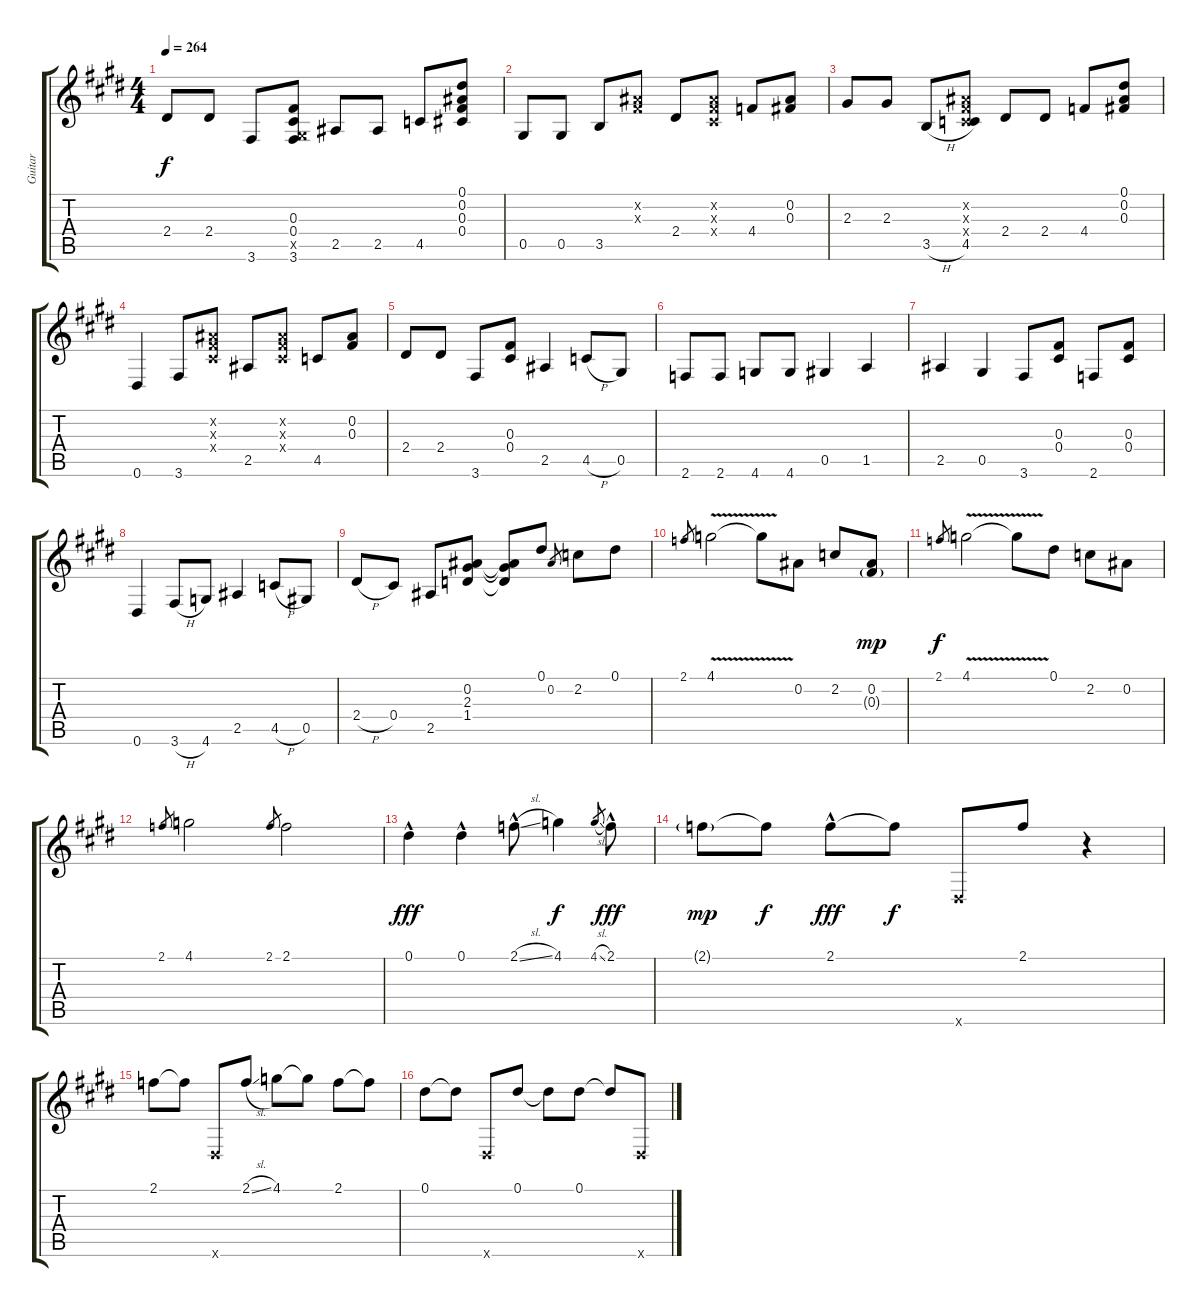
\track ("Guitar" "Guitar") {instrument electricguitarjazz}
\staff {score tabs}
\tuning (Eb4 Bb3 Gb3 Db3 Ab2 Eb2) {hide}
\ts (4 4)
\tempo 264
\clef g2
\ks e
2.4.8{dy f} 2.4.8 3.6.8 (0.3 0.4 0.5{x} 3.6).8 2.5.8 2.5.8 4.5.8 (0.1 0.2 0.3 0.4).8 |
0.5.8 0.5.8 3.5.8 (0.2{x} 0.3{x}).8 2.4.8 (0.2{x} 0.3{x} 0.4{x}).8 4.4.8 (0.2 0.3).8 |
2.3.8 2.3.8 3.5{h}.8 (0.2{x} 0.3{x} 0.4{x} 4.5).8 2.4.8 2.4.8 4.4.8 (0.1 0.2 0.3).8 |
0.6.4 3.6.8 (0.2{x} 0.3{x} 0.4{x}).8 2.5.8 (0.2{x} 0.3{x} 0.4{x}).8 4.5.8 (0.2 0.3).8 |
2.4.8 2.4.8 3.6.8 (0.3 0.4).8 2.5.4 4.5{h}.8 0.5.8 |
2.6.8 2.6.8 4.6.8 4.6.8 0.5.4 1.5.4 |
2.5.4 0.5.4 3.6.8 (0.3 0.4).8 2.6.8 (0.3 0.4).8 |
0.6.4 3.6{h}.8 4.6.8 2.5.4 4.5{h}.8 0.5.8 |
2.4{h}.8 0.4.8 2.5.8 (0.2 2.3 1.4).8 (0.2{t} 2.3{t} 1.4{t}).8 0.1.8 0.2.8{gr} 2.2.8 0.1.8 |
2.1.8{gr} 4.1{v}.2 4.1{t}.8 0.2.8 2.2.8 (0.2 0.3{g}).8{dy mp} |
2.1.8{gr dy f} 4.1{v}.2 4.1{t}.8 0.1.8 2.2.8 0.2.8 |
2.1.8{gr} 4.1.2 2.1.8{gr} 2.1.2 |
0.1{hac}.4{dy fff} 0.1{hac}.4 2.1{sl hac}.8 4.1.4{dy f} 4.1{sl}.8{gr} 2.1{hac}.8{dy fff} |
2.1{g}.8{dy mp} 2.1{t}.8{dy f} 2.1{hac}.8{dy fff} 2.1{t}.8{dy f} 0.6{x}.8 2.1.8 r.4 |
2.1.8 2.1{t}.8 0.6{x}.8 2.1{sl}.8 4.1.8 4.1{t}.8 2.1.8 2.1{t}.8 |
0.1.8 0.1{t}.8 0.6{x}.8 0.1.8 0.1{t}.8 0.1.8 0.1{t}.8 0.6{x}.8
